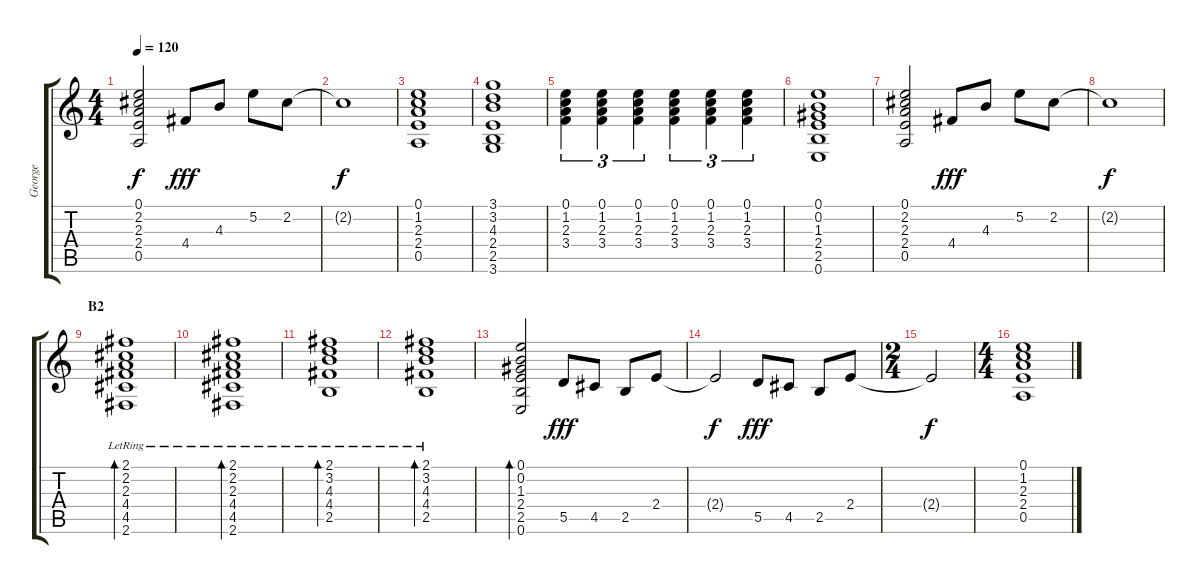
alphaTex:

\track ("George" "George") {instrument electricguitarclean}
\staff {score tabs}
\tuning (E4 B3 G3 D3 A2 E2) {hide}
\ts (4 4)
\tempo 120
\clef g2
\ks c
(0.1 2.2 2.3 2.4 0.5).2{dy f} 4.4.8{dy fff} 4.3.8 5.2.8 2.2.8 |
2.2{t}.1{dy f} |
(0.1 1.2 2.3 2.4 0.5).1 |
(3.1 3.2 4.3 2.4 2.5 3.6).1 |
(0.1 1.2 2.3 3.4).4{tu (3 2)} (0.1 1.2 2.3 3.4).4{tu (3 2)} (0.1 1.2 2.3 3.4).4{tu (3 2)} (0.1 1.2 2.3 3.4).4{tu (3 2)} (0.1 1.2 2.3 3.4).4{tu (3 2)} (0.1 1.2 2.3 3.4).4{tu (3 2)} |
(0.1 0.2 1.3 2.4 2.5 0.6).1 |
(0.1 2.2 2.3 2.4 0.5).2 4.4.8{dy fff} 4.3.8 5.2.8 2.2.8 |
2.2{t}.1{dy f} |
\section ("" "B2")
(2.1{lr} 2.2{lr} 2.3{lr} 4.4{lr} 4.5{lr} 2.6{lr}).1{bd 60} |
(2.1{lr} 2.2{lr} 2.3{lr} 4.4{lr} 4.5{lr} 2.6{lr}).1{bd 60} |
(2.1{lr} 3.2{lr} 4.3{lr} 4.4{lr} 2.5{lr}).1{bd 60} |
(2.1{lr} 3.2{lr} 4.3{lr} 4.4{lr} 2.5{lr}).1{bd 60} |
(0.1 0.2 1.3 2.4 2.5 0.6).2{bd 60} 5.5.8{dy fff} 4.5.8 2.5.8 2.4.8 |
2.4{t}.2{dy f} 5.5.8{dy fff} 4.5.8 2.5.8 2.4.8 |
\ts (2 4)
2.4{t}.2{dy f} |
\ts (4 4)
(0.1 1.2 2.3 2.4 0.5).1
